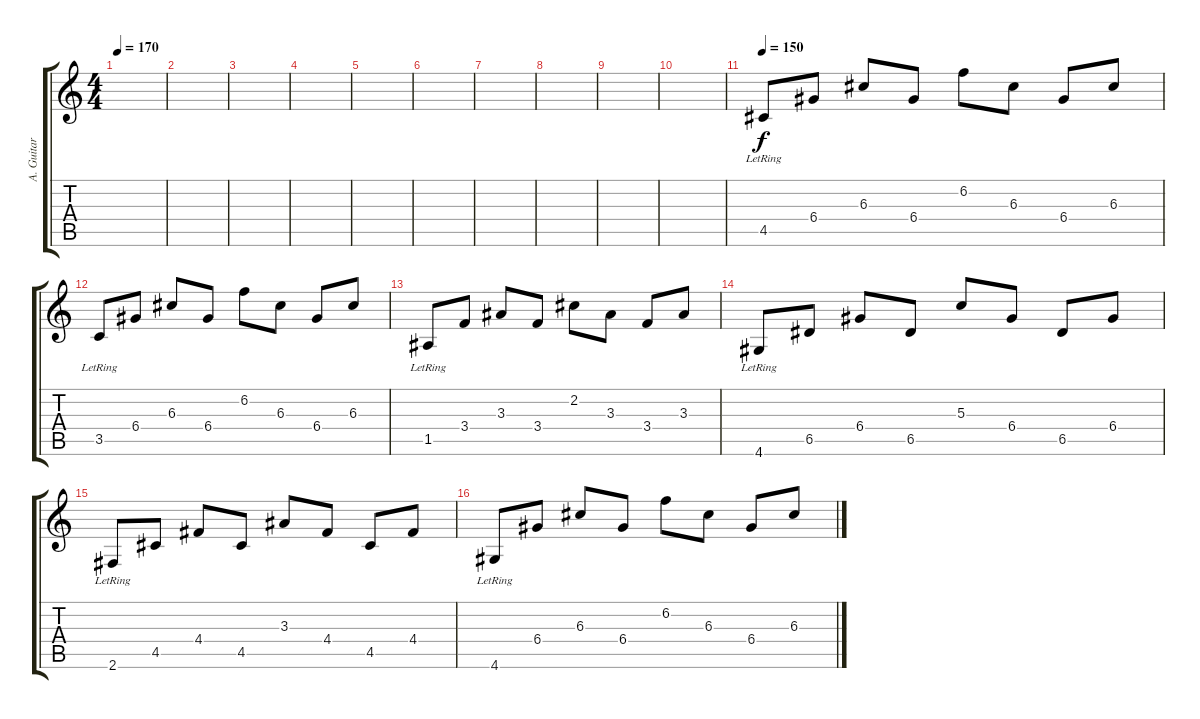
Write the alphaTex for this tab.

\track ("A. Guitar" "A. Guitar") {instrument acousticguitarsteel}
\staff {score tabs}
\tuning (E4 B3 G3 D3 A2 E2) {hide}
\ts (4 4)
\tempo 170
\clef g2
\ks c
|
|
|
|
|
|
|
|
|
|
\tempo 150
4.5{lr}.8{instrument acousticguitarsteel} 6.4.8 6.3.8 6.4.8 6.2.8 6.3.8 6.4.8 6.3.8 |
3.5{lr}.8 6.4.8 6.3.8 6.4.8 6.2.8 6.3.8 6.4.8 6.3.8 |
1.5{lr}.8 3.4.8 3.3.8 3.4.8 2.2.8 3.3.8 3.4.8 3.3.8 |
4.6{lr}.8 6.5.8 6.4.8 6.5.8 5.3.8 6.4.8 6.5.8 6.4.8 |
2.6{lr}.8 4.5.8 4.4.8 4.5.8 3.3.8 4.4.8 4.5.8 4.4.8 |
4.6{lr}.8 6.4.8 6.3.8 6.4.8 6.2.8 6.3.8 6.4.8 6.3.8
